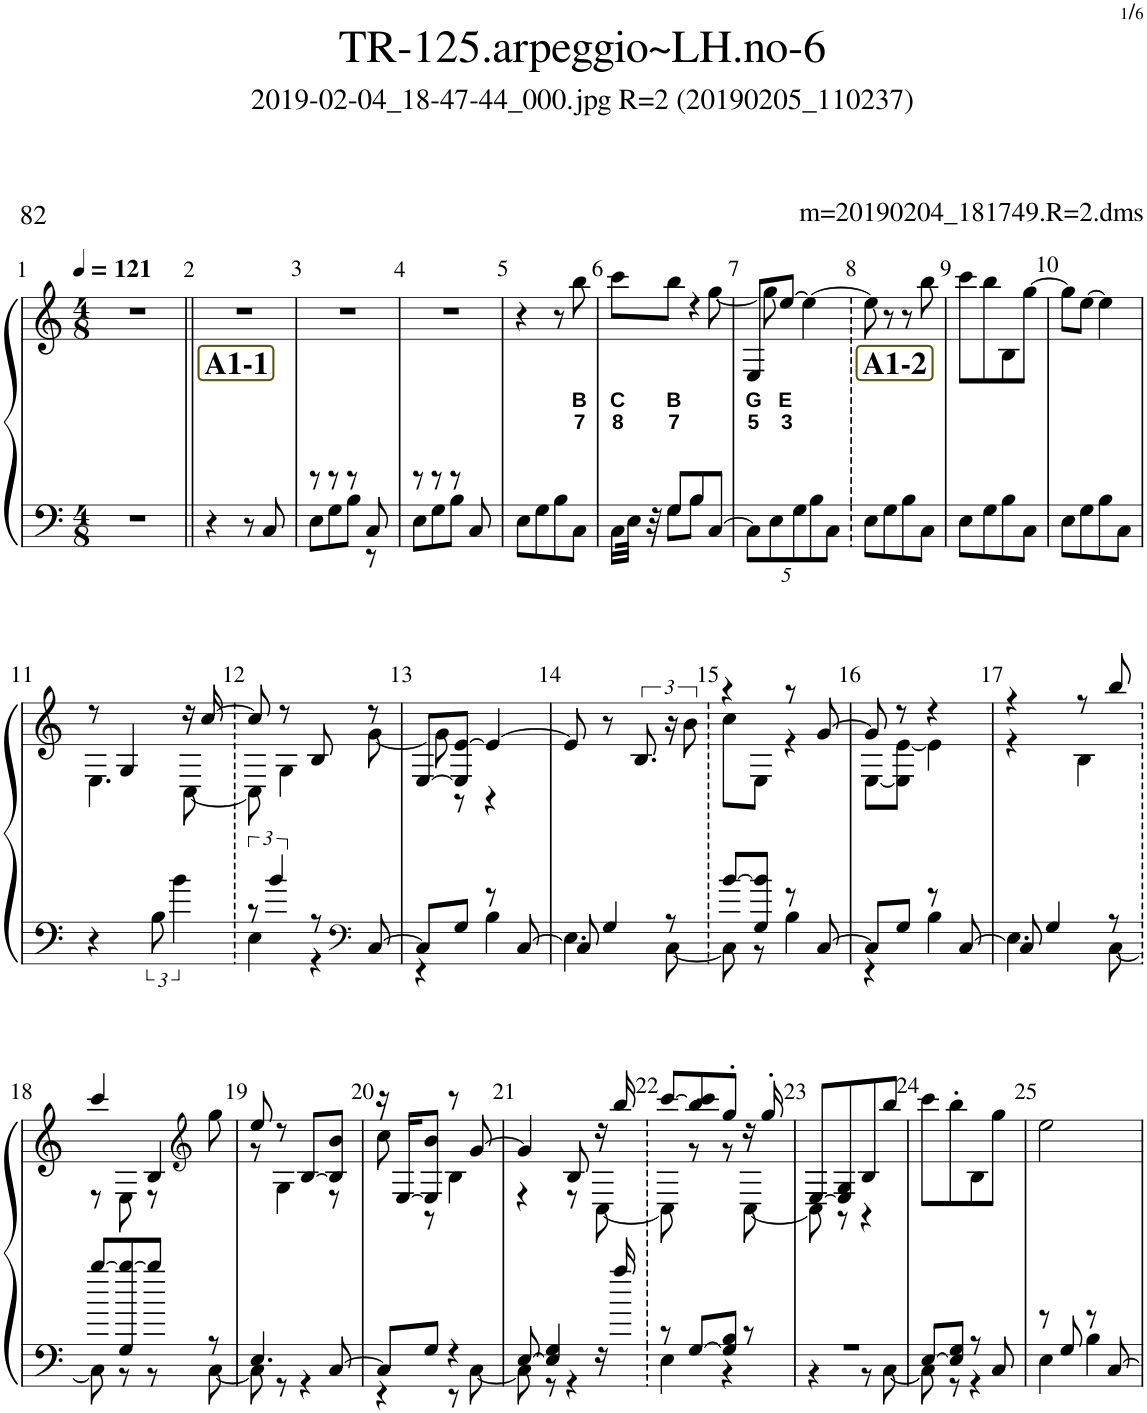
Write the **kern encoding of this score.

**kern	**kern	**text	**text
*part1	*part1	*part1	*part1
*staff2	*staff1	*staff1	*staff1
*I"ピアノ	*	*	*
*clefF4	*clefG2	*	*
*k[]	*k[]	*	*
*M4/8	*M4/8	*	*
*MM121	*MM121	*	*
=1	=1	=1	=1
2r	2r	.	.
!!LO:REH:place=s1:b:B:cj:fs=15:t=A1-1
=2||	=2||	=2||	=2||
4r	2r	.	.
8r	.	.	.
8C/	.	.	.
=3	=3	=3	=3
*^	*	*	*
8r	8E\L	2r	.	.
8r	8G\	.	.	.
8r	8B\J	.	.	.
8C/	8r	.	.	.
=4	=4	=4	=4	=4
8r	8E\L	2r	.	.
8r	8G\	.	.	.
8r	8B\J	.	.	.
8C/	8ryy	.	.	.
*v	*v	*	*	*
=5	=5	=5	=5
8E\L	4r	.	.
8G\	.	.	.
8B\	8r	.	.
!	!	!LO:LY:b	!LO:LY:b
8C\J	8bb\	B	7
=6	=6	=6	=6
*^	*	*	*
!	!	!	!LO:LY:b	!LO:LY:b
*	*	*^	*	*
16C\LL	8ryy	8ccc\L	4.ryy	C	8
32E\JJk	.	.	.	.	.
32r	.	.	.	.	.
!	!	!	!	!LO:LY:b	!LO:LY:b
8G/L	8G\L	8bb\J	.	B	7
8B/	8B\J	4r	.	.	.
[8C/J	8ryy	.	[8gg\	.	.
*v	*v	*	*	*	*
=7	=7	=7	=7	=7
*Xbrackettup	*	*	*	*
*^	*	*	*	*
!	!	!	!	!LO:LY:b	!LO:LY:b
*v	*v	*	*	*	*
10C\L]	8E/L	8gg\]	G	5
10E\	.	.	.	.
!	!	!	!LO:LY:b	!LO:LY:b
.	[8ee/J	4.ryy	E	3
10G\	.	.	.	.
.	4ee\_	.	.	.
10B\	.	.	.	.
10C\J	.	.	.	.
*	*v	*v	*	*
!!LO:REH:place=s1:b:B:cj:fs=15:t=A1-2
=8	=8	=8	=8
8E\L	8ee\]	.	.
8G\	8r	.	.
8B\	8r	.	.
8C\J	8bb\	.	.
=9	=9	=9	=9
8E\L	8ccc\L	.	.
8G\	8bb\	.	.
8B\	8B\	.	.
8C\J	[8gg\J	.	.
=10	=10	=10	=10
8E\L	8gg\L]	.	.
8G\	[8ee\J	.	.
8B\	4ee\]	.	.
8C\J	.	.	.
!!LO:LB:g=z
=11	=11	=11	=11
*	*^	*	*
4r	8r	4.E\	.	.
.	4G/	.	.	.
*brackettup	*	*	*	*
12B\	.	.	.	.
6b\	.	.	.	.
.	16r	[8C\	.	.
.	[16cc/	.	.	.
=12	=12	=12	=12	=12
*^	*	*	*	*
12r	4E\	8cc/]	8C\]	.	.
6b/	.	.	.	.	.
.	.	8r	4G\	.	.
8r	4r	8B/	.	.	.
*clefF4	*	*	*	*	*
[8C/	.	8r	[8g\	.	.
=13	=13	=13	=13	=13	=13
8C/L]	4r	[8E/L	8g\]	.	.
8G/J	.	8E/] [8e/J	8r	.	.
8r	4B\	4e/_	4r	.	.
[8C/	.	.	.	.	.
*	*	*v	*v	*	*
=14	=14	=14	=14	=14
8C/]	4.E\	8e/]	.	.
4G/	.	8r	.	.
.	.	12.B/	.	.
8r	[8C\	24r	.	.
.	.	12b\	.	.
=15	=15	=15	=15	=15
*	*	*^	*	*
[8b/L	8C\]	4r	8cc\L	.	.
8G/ 8b/]J	8r	.	8E\J	.	.
8r	4B\	8r	4r	.	.
[8C/	.	[8g/	.	.	.
=16	=16	=16	=16	=16	=16
8C/L]	4r	8g/]	[8E\L	.	.
8G/J	.	8r	8E\] [8e\J	.	.
8r	4B\	4r	4e\]	.	.
[8C/	.	.	.	.	.
=17	=17	=17	=17	=17	=17
8C/]	4.E\	4r	4r	.	.
4G/	.	.	.	.	.
.	.	8r	4B\	.	.
8r	[8C\	8bb/	.	.	.
!!LO:LB:g=z	!!
=18	=18	=18	=18	=18	=18
[8bb/L	8C\]	4ccc/	8r	.	.
8G/ 8bb/_	8r	.	8E\	.	.
8bb/J]	8r	4B/	8r	.	.
*	*	*clefG2	*	*	*
8r	[8C\	.	8gg\	.	.
=19	=19	=19	=19	=19	=19
4.E/	8C\]	8ee/	8r	.	.
.	8r	8r	4G\	.	.
.	4r	[8B/L	.	.	.
[8C/	.	8B/] 8b/J	8r	.	.
=20	=20	=20	=20	=20	=20
8C/L]	4r	16r	8cc\	.	.
.	.	[16E/KL	.	.	.
8G/J	.	8E/] 8b/J	8r	.	.
4r	8r	8r	4B\	.	.
.	[8C\	[8g/	.	.	.
=21	=21	=21	=21	=21	=21
[8E/	8C\]	4g/]	4r	.	.
4E/] 4G/	8r	.	.	.	.
.	4r	8B/	8r	.	.
16r	.	16r	[8C\	.	.
16aa/	.	16bb/	.	.	.
=22	=22	=22	=22	=22	=22
8r	4E\	[8ccc/L	8C\]	.	.
[8G/L	.	8bb/ 8ccc/]	8r	.	.
8G/] 8B/J	4r	8gg'/J	8r	.	.
8r	.	16r	[8C\	.	.
.	.	16gg'/	.	.	.
=23	=23	=23	=23	=23	=23
2r	4r	[8E/L	8C\]	.	.
.	.	8E/] 8G/	8r	.	.
.	8r	8B/	4r	.	.
.	[8C\	8bb/J	.	.	.
*	*	*v	*v	*	*
=24	=24	=24	=24	=24
[8E/L	8C\]	8ccc\L	.	.
8E/] 8G/J	8r	8bb'\	.	.
8r	4r	8B\	.	.
8C/	.	8gg\J	.	.
=25	=25	=25	=25	=25
8r	4E\	2ee\	.	.
8G/	.	.	.	.
8r	4B\	.	.	.
[8C/	.	.	.	.
*v	*v	*	*	*
=	=	=	=
*-	*-	*-	*-
